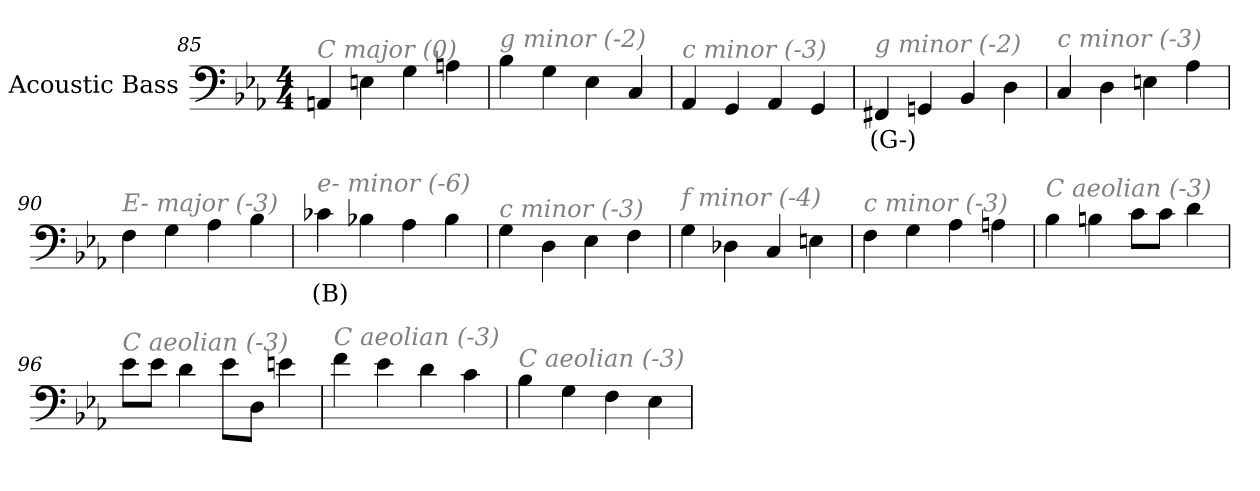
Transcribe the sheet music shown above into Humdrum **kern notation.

**kern	**text
*part1	*part1
*staff1	*staff1
*I"Acoustic Bass	*
*clefF4	*
*ITrd7c12	*
*k[b-e-a-]	*
*E-:	*
*M4/4	*
=85	=85
!LO:TX:i:color=#808080:t=C major (0)	!
4AAAn	.
4EEn	.
4GG	.
4AAn	.
=86	=86
!LO:TX:i:color=#808080:t=g minor (-2)	!
4BB-	.
4GG	.
4EE-	.
4CC	.
=87	=87
!LO:TX:i:color=#808080:t=c minor (-3)	!
4AAA-	.
4GGG	.
4AAA-	.
4GGG	.
=88	=88
!LO:TX:i:color=#808080:t=g minor (-2)	!
4FFF#Xi	(G-)
4GGGn	.
4BBB-	.
4DD	.
=89	=89
!LO:TX:i:color=#808080:t=c minor (-3)	!
4CC	.
4DD	.
4EEn	.
4AA-	.
=90	=90
!LO:TX:i:color=#808080:t=E- major (-3)	!
4FF	.
4GG	.
4AA-	.
4BB-	.
=91	=91
!LO:TX:i:color=#808080:t=e- minor (-6)	!
4C-Xi	(B)
4BB-X	.
4AA-	.
4BB-	.
=92	=92
!LO:TX:i:color=#808080:t=c minor (-3)	!
4GG	.
4DD	.
4EE-	.
4FF	.
=93	=93
!LO:TX:i:color=#808080:t=f minor (-4)	!
4GG	.
4DD-X	.
4CC	.
4EEn	.
=94	=94
!LO:TX:i:color=#808080:t=c minor (-3)	!
4FF	.
4GG	.
4AA-	.
4AAn	.
=95	=95
!LO:TX:i:color=#808080:t=C aeolian (-3)	!
4BB-	.
4BBn	.
8CL	.
8CJ	.
4D	.
=96	=96
!LO:TX:i:color=#808080:t=C aeolian (-3)	!
8E-L	.
8E-J	.
4D	.
8E-L	.
8DDJ	.
4En	.
=97	=97
!LO:TX:i:color=#808080:t=C aeolian (-3)	!
4F	.
4E-	.
4D	.
4C	.
=98	=98
!LO:TX:i:color=#808080:t=C aeolian (-3)	!
4BB-	.
4GG	.
4FF	.
4EE-	.
=	=
*-	*-
